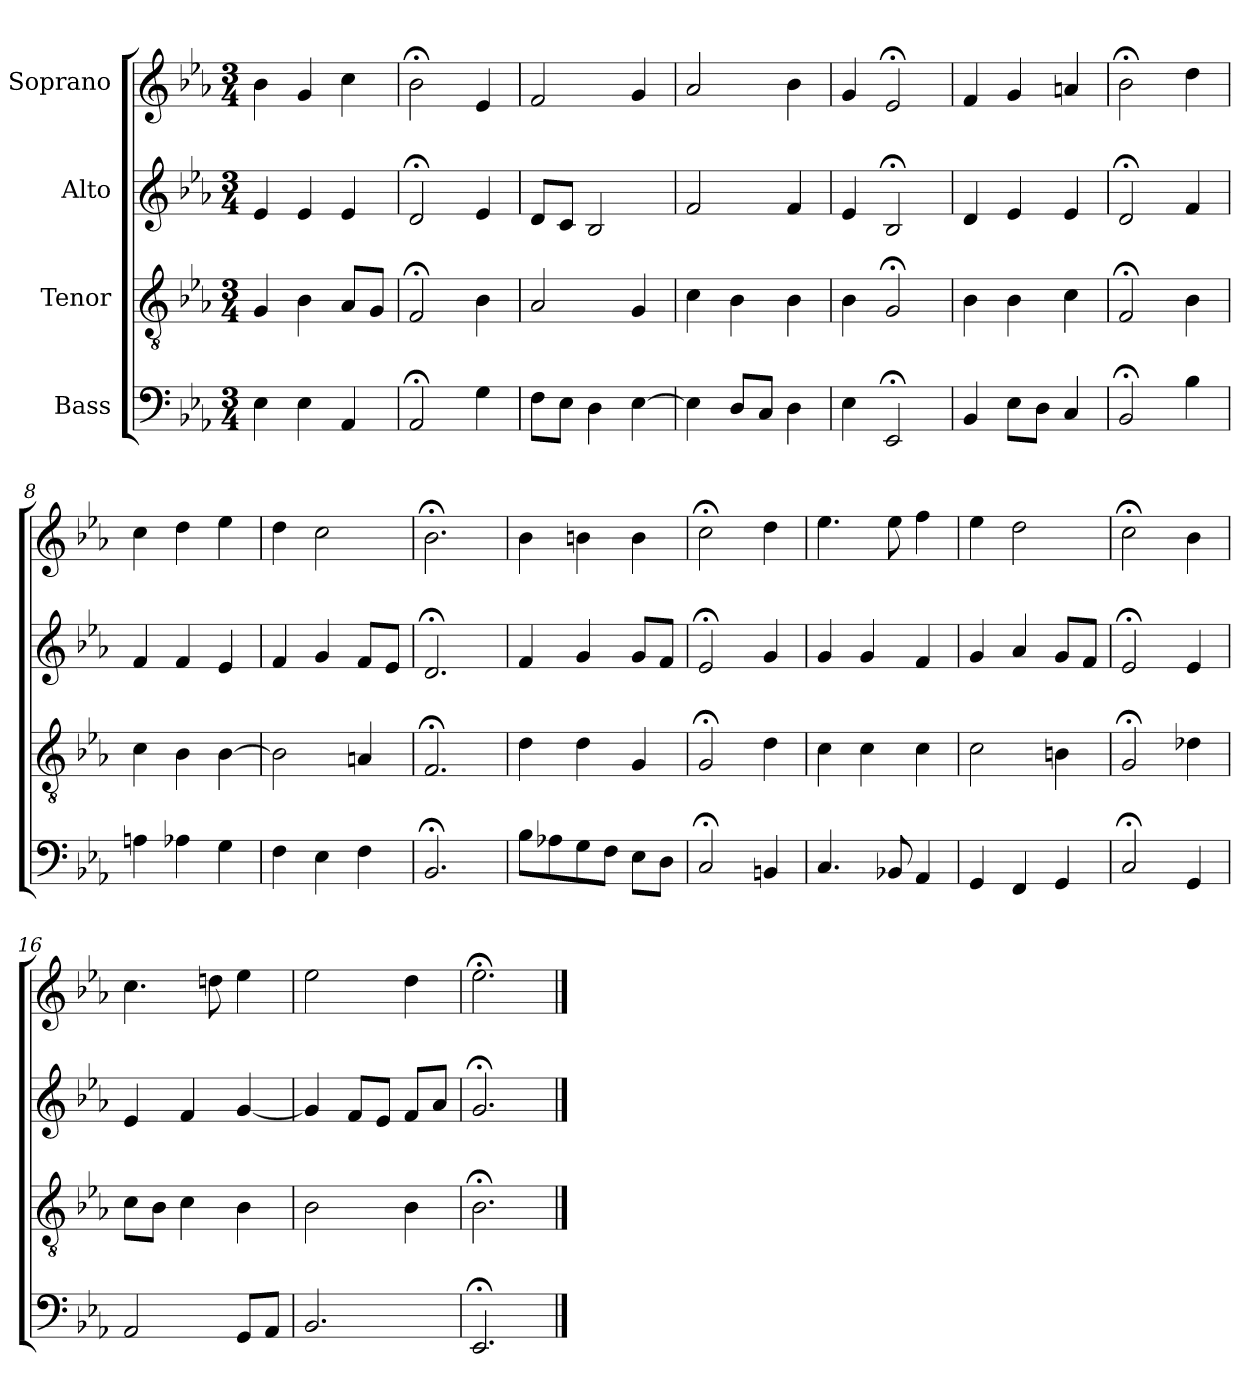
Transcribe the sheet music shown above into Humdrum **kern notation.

**kern	**kern	**kern	**kern
*part4	*part3	*part2	*part1
*staff4	*staff3	*staff2	*staff1
*I"Bass	*I"Tenor	*I"Alto	*I"Soprano
*clefF4	*clefGv2	*clefG2	*clefG2
*k[b-e-a-]	*k[b-e-a-]	*k[b-e-a-]	*k[b-e-a-]
*M3/4	*M3/4	*M3/4	*M3/4
=1	=1	=1	=1
4E-	4G	4e-	4b-
4E-	4B-	4e-	4g
4AA-	8A-L	4e-	4cc
.	8GJ	.	.
=2	=2	=2	=2
2AA-;<	2F;<	2d;<	2b-;<
4G	4B-	4e-	4e-
=3	=3	=3	=3
8FL	2A-	8dL	2f
8E-J	.	8cJ	.
4D	.	2B-	.
[4E-	4G	.	4g
=4	=4	=4	=4
4E-]	4c	2f	2a-
8DL	4B-	.	.
8CJ	.	.	.
4D	4B-	4f	4b-
=5	=5	=5	=5
4E-	4B-	4e-	4g
2EE-;<	2G;<	2B-;<	2e-;<
=6	=6	=6	=6
4BB-	4B-	4d	4f
8E-L	4B-	4e-	4g
8DJ	.	.	.
4C	4c	4e-	4an
=7	=7	=7	=7
2BB-;<	2F;<	2d;<	2b-;<
4B-	4B-	4f	4dd
=8	=8	=8	=8
4An	4c	4f	4cc
4A-X	4B-	4f	4dd
4G	[4B-	4e-	4ee-
=9	=9	=9	=9
4F	2B-]	4f	4dd
4E-	.	4g	2cc
4F	4An	8fL	.
.	.	8e-J	.
=10	=10	=10	=10
2.BB-;<	2.F;<	2.d;<	2.b-;<
=11	=11	=11	=11
8B-L	4d	4f	4b-
8A-X	.	.	.
8G	4d	4g	4bn
8FJ	.	.	.
8E-L	4G	8gL	4b
8DJ	.	8fJ	.
=12	=12	=12	=12
2C;<	2G;<	2e-;<	2cc;<
4BBn	4d	4g	4dd
=13	=13	=13	=13
4.C	4c	4g	4.ee-
.	4c	4g	.
8BB-X	.	.	8ee-
4AA-	4c	4f	4ff
=14	=14	=14	=14
4GG	2c	4g	4ee-
4FF	.	4a-	2dd
4GG	4Bn	8gL	.
.	.	8fJ	.
=15	=15	=15	=15
2C;<	2G;<	2e-;<	2cc;<
4GG	4d-X	4e-	4b-
=16	=16	=16	=16
2AA-	8cL	4e-	4.cc
.	8B-J	.	.
.	4c	4f	.
.	.	.	8ddn
8GGL	4B-	[4g	4ee-
8AA-J	.	.	.
=17	=17	=17	=17
2.BB-	2B-	4g]	2ee-
.	.	8fL	.
.	.	8e-J	.
.	4B-	8fL	4dd
.	.	8a-J	.
=18	=18	=18	=18
2.EE-;<	2.B-;<	2.g;<	2.ee-;<
==	==	==	==
*-	*-	*-	*-
